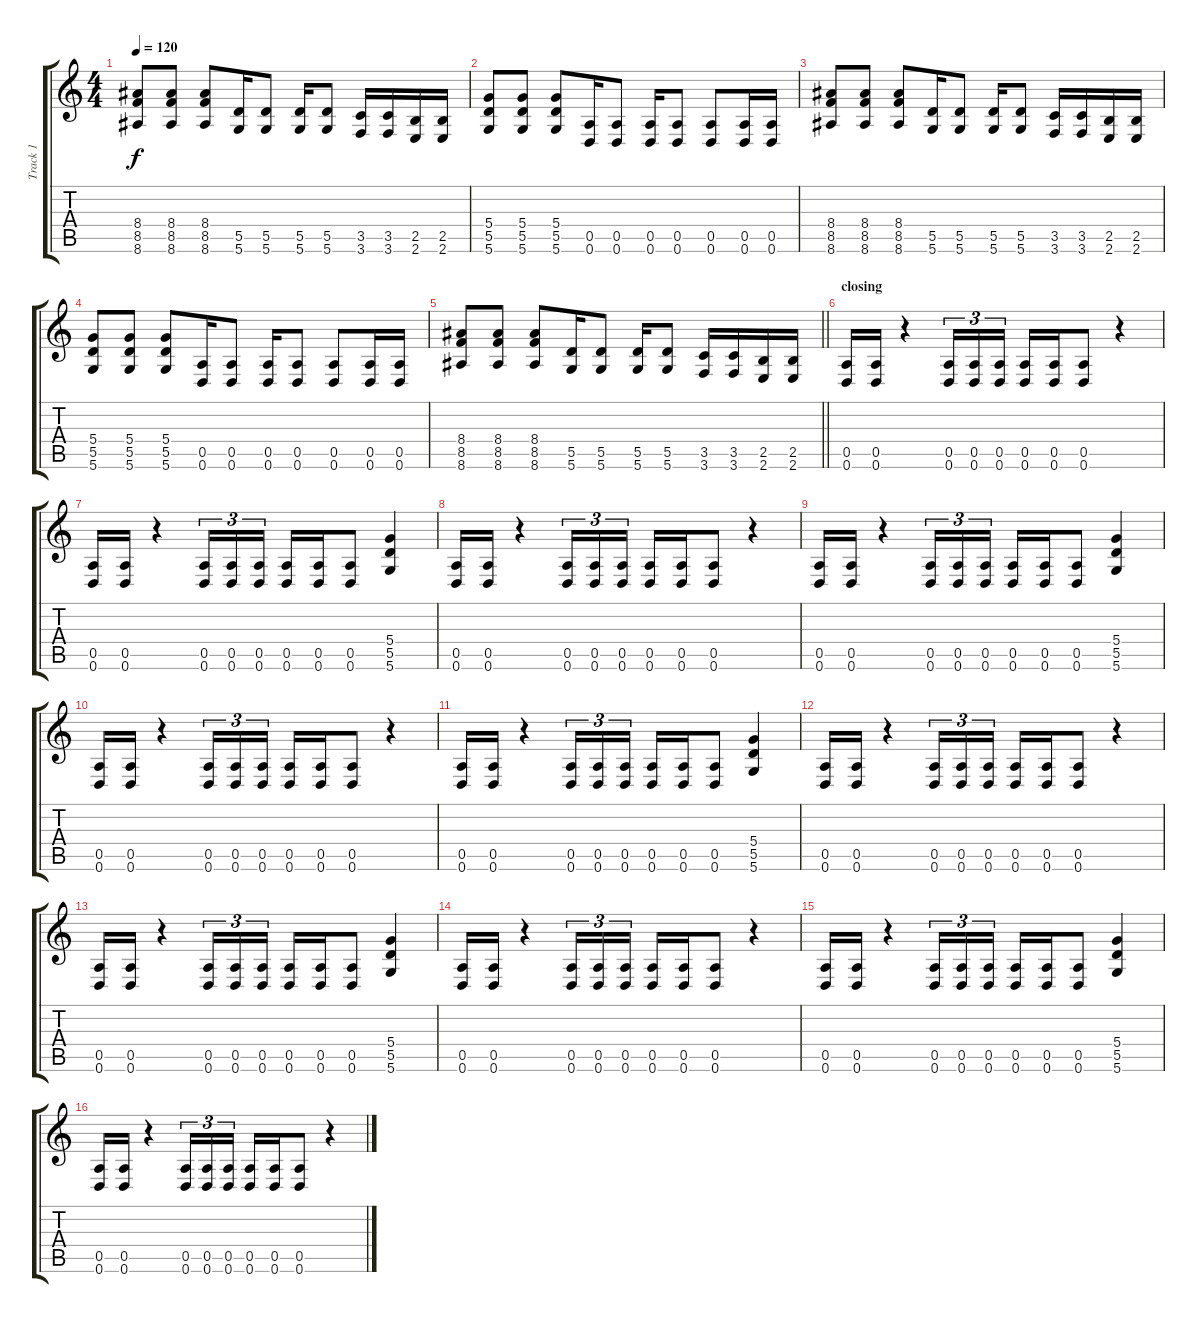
\track ("Track 1" "Track 1") {instrument distortionguitar}
\staff {score tabs}
\tuning (E4 B3 G3 D3 A2 D2) {hide}
\ts (4 4)
\tempo 120
\clef g2
\ks c
(8.4 8.5 8.6).8{dy f} (8.4 8.5 8.6).8 (8.4 8.5 8.6).8 (5.5 5.6).16 (5.5 5.6).8 (5.5 5.6).16 (5.5 5.6).8 (3.5 3.6).16 (3.5 3.6).16 (2.5 2.6).16 (2.5 2.6).16 |
(5.4 5.5 5.6).8 (5.4 5.5 5.6).8 (5.4 5.5 5.6).8 (0.5 0.6).16 (0.5 0.6).8 (0.5 0.6).16 (0.5 0.6).8 (0.5 0.6).8 (0.5 0.6).16 (0.5 0.6).16 |
(8.4 8.5 8.6).8 (8.4 8.5 8.6).8 (8.4 8.5 8.6).8 (5.5 5.6).16 (5.5 5.6).8 (5.5 5.6).16 (5.5 5.6).8 (3.5 3.6).16 (3.5 3.6).16 (2.5 2.6).16 (2.5 2.6).16 |
(5.4 5.5 5.6).8 (5.4 5.5 5.6).8 (5.4 5.5 5.6).8 (0.5 0.6).16 (0.5 0.6).8 (0.5 0.6).16 (0.5 0.6).8 (0.5 0.6).8 (0.5 0.6).16 (0.5 0.6).16 |
\barLineRight lightlight
(8.4 8.5 8.6).8 (8.4 8.5 8.6).8 (8.4 8.5 8.6).8 (5.5 5.6).16 (5.5 5.6).8 (5.5 5.6).16 (5.5 5.6).8 (3.5 3.6).16 (3.5 3.6).16 (2.5 2.6).16 (2.5 2.6).16 |
\section ("" "closing")
(0.5 0.6).16 (0.5 0.6).16 r.4 (0.5 0.6).16{tu (3 2)} (0.5 0.6).16{tu (3 2)} (0.5 0.6).16{tu (3 2)} (0.5 0.6).16 (0.5 0.6).16 (0.5 0.6).8 r.4 |
(0.5 0.6).16 (0.5 0.6).16 r.4 (0.5 0.6).16{tu (3 2)} (0.5 0.6).16{tu (3 2)} (0.5 0.6).16{tu (3 2)} (0.5 0.6).16 (0.5 0.6).16 (0.5 0.6).8 (5.4 5.5 5.6).4 |
(0.5 0.6).16 (0.5 0.6).16 r.4 (0.5 0.6).16{tu (3 2)} (0.5 0.6).16{tu (3 2)} (0.5 0.6).16{tu (3 2)} (0.5 0.6).16 (0.5 0.6).16 (0.5 0.6).8 r.4 |
(0.5 0.6).16 (0.5 0.6).16 r.4 (0.5 0.6).16{tu (3 2)} (0.5 0.6).16{tu (3 2)} (0.5 0.6).16{tu (3 2)} (0.5 0.6).16 (0.5 0.6).16 (0.5 0.6).8 (5.4 5.5 5.6).4 |
(0.5 0.6).16 (0.5 0.6).16 r.4 (0.5 0.6).16{tu (3 2)} (0.5 0.6).16{tu (3 2)} (0.5 0.6).16{tu (3 2)} (0.5 0.6).16 (0.5 0.6).16 (0.5 0.6).8 r.4 |
(0.5 0.6).16 (0.5 0.6).16 r.4 (0.5 0.6).16{tu (3 2)} (0.5 0.6).16{tu (3 2)} (0.5 0.6).16{tu (3 2)} (0.5 0.6).16 (0.5 0.6).16 (0.5 0.6).8 (5.4 5.5 5.6).4 |
(0.5 0.6).16 (0.5 0.6).16 r.4 (0.5 0.6).16{tu (3 2)} (0.5 0.6).16{tu (3 2)} (0.5 0.6).16{tu (3 2)} (0.5 0.6).16 (0.5 0.6).16 (0.5 0.6).8 r.4 |
(0.5 0.6).16 (0.5 0.6).16 r.4 (0.5 0.6).16{tu (3 2)} (0.5 0.6).16{tu (3 2)} (0.5 0.6).16{tu (3 2)} (0.5 0.6).16 (0.5 0.6).16 (0.5 0.6).8 (5.4 5.5 5.6).4 |
(0.5 0.6).16 (0.5 0.6).16 r.4 (0.5 0.6).16{tu (3 2)} (0.5 0.6).16{tu (3 2)} (0.5 0.6).16{tu (3 2)} (0.5 0.6).16 (0.5 0.6).16 (0.5 0.6).8 r.4 |
(0.5 0.6).16 (0.5 0.6).16 r.4 (0.5 0.6).16{tu (3 2)} (0.5 0.6).16{tu (3 2)} (0.5 0.6).16{tu (3 2)} (0.5 0.6).16 (0.5 0.6).16 (0.5 0.6).8 (5.4 5.5 5.6).4 |
(0.5 0.6).16 (0.5 0.6).16 r.4 (0.5 0.6).16{tu (3 2)} (0.5 0.6).16{tu (3 2)} (0.5 0.6).16{tu (3 2)} (0.5 0.6).16 (0.5 0.6).16 (0.5 0.6).8 r.4
